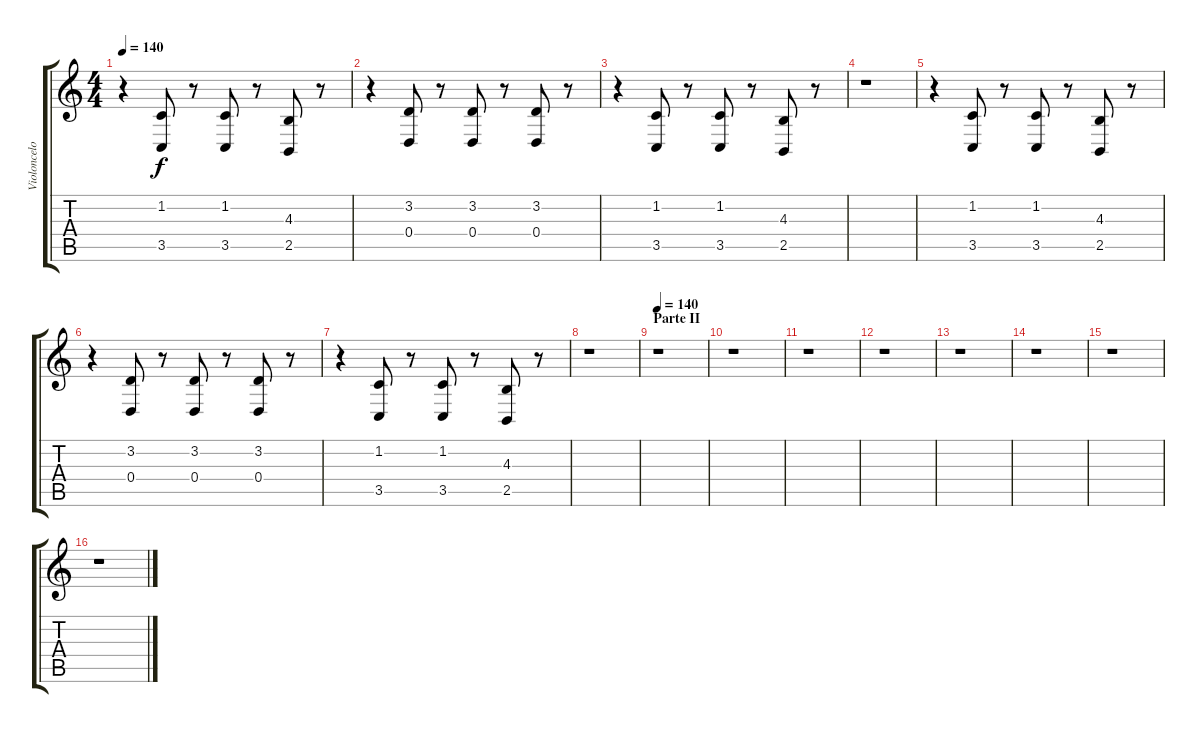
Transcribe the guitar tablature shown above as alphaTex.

\track ("Violoncelo" "Violoncelo") {instrument tremolostrings}
\staff {score tabs}
\tuning (E4 B3 G3 D3 A2 E2) {hide}
\ts (4 4)
\tempo 140
\clef g2
\ks c
r.4{dy f} (1.2 3.5).8 r.8 (1.2 3.5).8 r.8 (4.3 2.5).8 r.8 |
r.4 (3.2 0.4).8 r.8 (3.2 0.4).8 r.8 (3.2 0.4).8 r.8 |
r.4 (1.2 3.5).8 r.8 (1.2 3.5).8 r.8 (4.3 2.5).8 r.8 |
r.1 |
r.4 (1.2 3.5).8 r.8 (1.2 3.5).8 r.8 (4.3 2.5).8 r.8 |
r.4 (3.2 0.4).8 r.8 (3.2 0.4).8 r.8 (3.2 0.4).8 r.8 |
r.4 (1.2 3.5).8 r.8 (1.2 3.5).8 r.8 (4.3 2.5).8 r.8 |
r.1 |
\section ("" "Parte II")
\tempo 140
r.1 |
r.1 |
r.1 |
r.1 |
r.1 |
r.1 |
r.1 |
r.1
